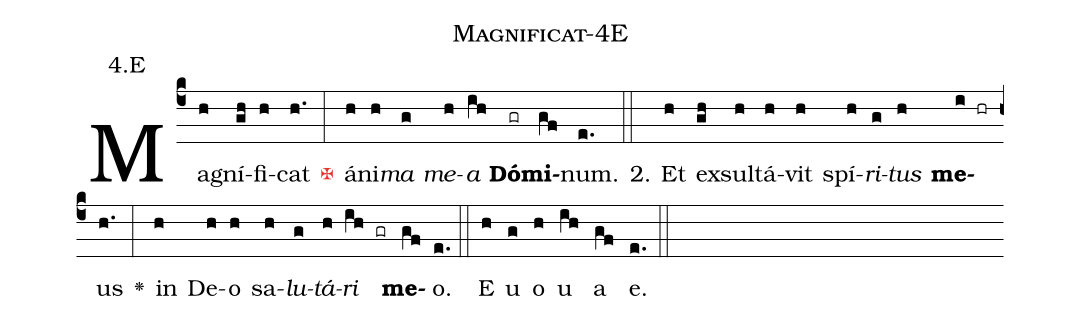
name: Magnificat-4E;
annotation: 4.E;
%%
(c4)Ma(h)gní(gh)fi(h)cat(h.) <c><v>\maltese</v></c>(:) á(h)ni(h)<i>ma</i>(g) <i>me</i>(h)<i>a</i>(ih) <b>Dó</b>(gr)<b>mi</b>(gf)num.(e.) (::)
2. Et(h) ex(gh)sul(h)tá(h)vit(h) spí(h)<i>ri</i>(g)<i>tus</i>(h) <b>me</b>(i hr)us(h.) <v>\greheightstar</v>(:) in(h) De(h)o(h) sa(h)<i>lu</i>(g)<i>tá</i>(h)<i>ri</i>(ih gr) <b>me</b>(gf)o.(e.) (::) E(h) u(g) o(h) u(ih) a(gf) e.(e.) (::)
